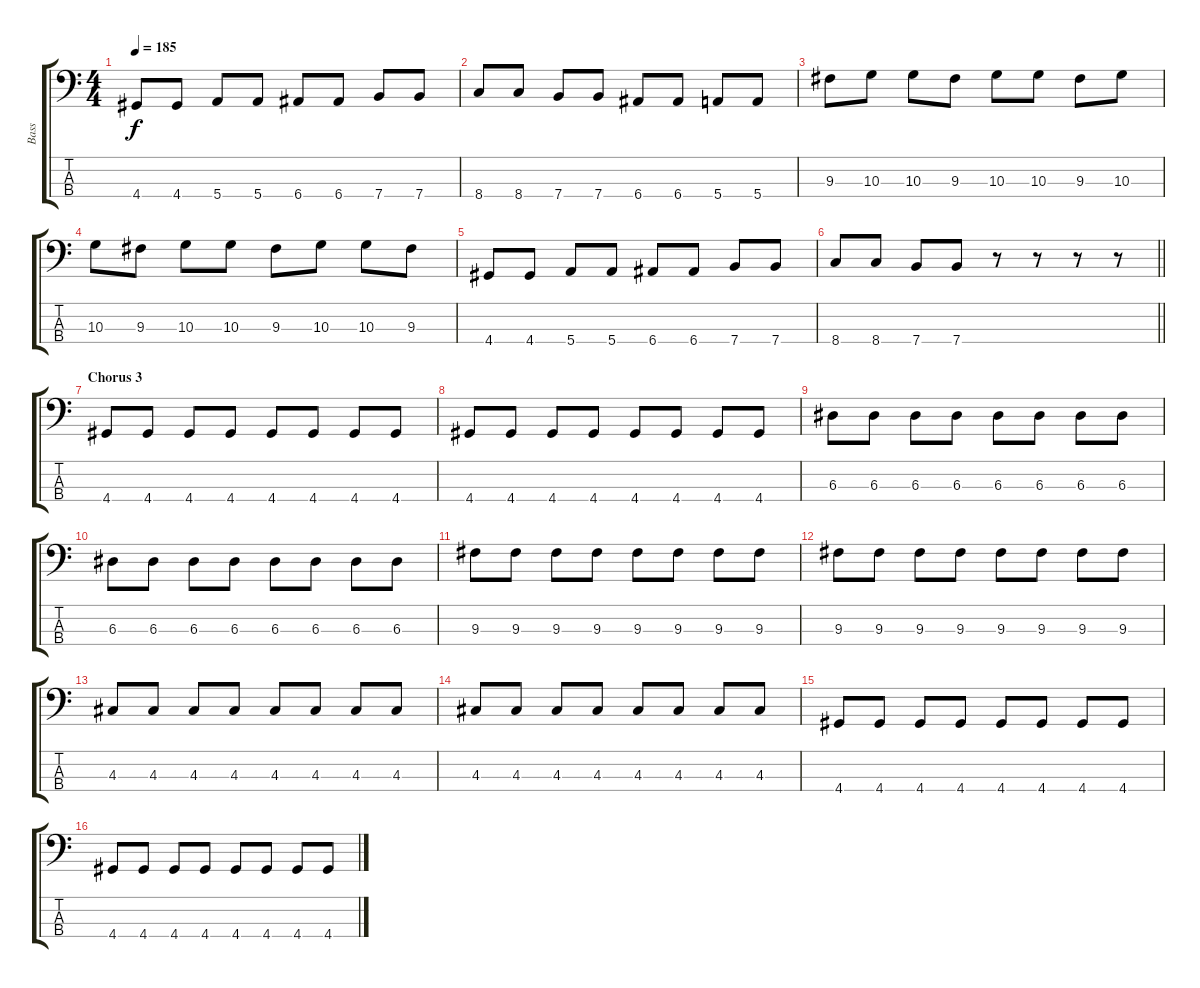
\track ("Bass" "Bass") {instrument electricbassfinger}
\staff {score tabs}
\tuning (G2 D2 A1 E1) {hide}
\ts (4 4)
\tempo 185
\clef f4
\ks c
4.4.8{dy f} 4.4.8 5.4.8 5.4.8 6.4.8 6.4.8 7.4.8 7.4.8 |
8.4.8 8.4.8 7.4.8 7.4.8 6.4.8 6.4.8 5.4.8 5.4.8 |
9.3.8 10.3.8 10.3.8 9.3.8 10.3.8 10.3.8 9.3.8 10.3.8 |
10.3.8 9.3.8 10.3.8 10.3.8 9.3.8 10.3.8 10.3.8 9.3.8 |
4.4.8 4.4.8 5.4.8 5.4.8 6.4.8 6.4.8 7.4.8 7.4.8 |
\barLineRight lightlight
8.4.8 8.4.8 7.4.8 7.4.8 r.8 r.8 r.8 r.8 |
\section ("" "Chorus 3")
4.4.8 4.4.8 4.4.8 4.4.8 4.4.8 4.4.8 4.4.8 4.4.8 |
4.4.8 4.4.8 4.4.8 4.4.8 4.4.8 4.4.8 4.4.8 4.4.8 |
6.3.8 6.3.8 6.3.8 6.3.8 6.3.8 6.3.8 6.3.8 6.3.8 |
6.3.8 6.3.8 6.3.8 6.3.8 6.3.8 6.3.8 6.3.8 6.3.8 |
9.3.8 9.3.8 9.3.8 9.3.8 9.3.8 9.3.8 9.3.8 9.3.8 |
9.3.8 9.3.8 9.3.8 9.3.8 9.3.8 9.3.8 9.3.8 9.3.8 |
4.3.8 4.3.8 4.3.8 4.3.8 4.3.8 4.3.8 4.3.8 4.3.8 |
4.3.8 4.3.8 4.3.8 4.3.8 4.3.8 4.3.8 4.3.8 4.3.8 |
4.4.8 4.4.8 4.4.8 4.4.8 4.4.8 4.4.8 4.4.8 4.4.8 |
4.4.8 4.4.8 4.4.8 4.4.8 4.4.8 4.4.8 4.4.8 4.4.8
